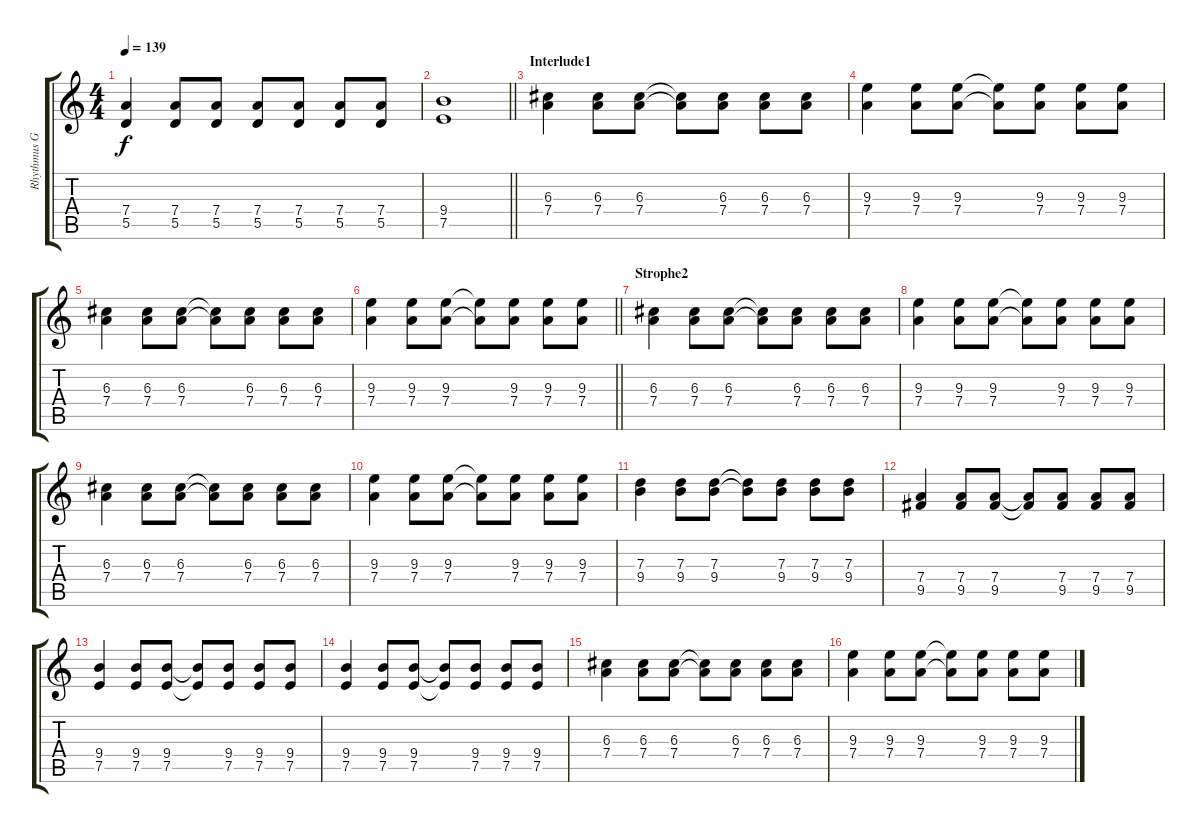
\track ("Rhythmus Gitarre" "Rhythmus G") {instrument electricguitarclean}
\staff {score tabs}
\tuning (E4 B3 G3 D3 A2 E2) {hide}
\ts (4 4)
\tempo 139
\clef g2
\ks c
(7.4 5.5).4{dy f} (7.4 5.5).8 (7.4 5.5).8 (7.4 5.5).8 (7.4 5.5).8 (7.4 5.5).8 (7.4 5.5).8 |
\barLineRight lightlight
(9.4 7.5).1 |
\section ("" "Interlude1")
(6.3 7.4).4 (6.3 7.4).8 (6.3 7.4).8 (6.3{t} 7.4{t}).8 (6.3 7.4).8 (6.3 7.4).8 (6.3 7.4).8 |
(9.3 7.4).4 (9.3 7.4).8 (9.3 7.4).8 (9.3{t} 7.4{t}).8 (9.3 7.4).8 (9.3 7.4).8 (9.3 7.4).8 |
(6.3 7.4).4 (6.3 7.4).8 (6.3 7.4).8 (6.3{t} 7.4{t}).8 (6.3 7.4).8 (6.3 7.4).8 (6.3 7.4).8 |
\barLineRight lightlight
(9.3 7.4).4 (9.3 7.4).8 (9.3 7.4).8 (9.3{t} 7.4{t}).8 (9.3 7.4).8 (9.3 7.4).8 (9.3 7.4).8 |
\section ("" "Strophe2")
(6.3 7.4).4 (6.3 7.4).8 (6.3 7.4).8 (6.3{t} 7.4{t}).8 (6.3 7.4).8 (6.3 7.4).8 (6.3 7.4).8 |
(9.3 7.4).4 (9.3 7.4).8 (9.3 7.4).8 (9.3{t} 7.4{t}).8 (9.3 7.4).8 (9.3 7.4).8 (9.3 7.4).8 |
(6.3 7.4).4 (6.3 7.4).8 (6.3 7.4).8 (6.3{t} 7.4{t}).8 (6.3 7.4).8 (6.3 7.4).8 (6.3 7.4).8 |
(9.3 7.4).4 (9.3 7.4).8 (9.3 7.4).8 (9.3{t} 7.4{t}).8 (9.3 7.4).8 (9.3 7.4).8 (9.3 7.4).8 |
(7.3 9.4).4 (7.3 9.4).8 (7.3 9.4).8 (7.3{t} 9.4{t}).8 (7.3 9.4).8 (7.3 9.4).8 (7.3 9.4).8 |
(7.4 9.5).4 (7.4 9.5).8 (7.4 9.5).8 (7.4{t} 9.5{t}).8 (7.4 9.5).8 (7.4 9.5).8 (7.4 9.5).8 |
(9.4 7.5).4 (9.4 7.5).8 (9.4 7.5).8 (9.4{t} 7.5{t}).8 (9.4 7.5).8 (9.4 7.5).8 (9.4 7.5).8 |
(9.4 7.5).4 (9.4 7.5).8 (9.4 7.5).8 (9.4{t} 7.5{t}).8 (9.4 7.5).8 (9.4 7.5).8 (9.4 7.5).8 |
(6.3 7.4).4 (6.3 7.4).8 (6.3 7.4).8 (6.3{t} 7.4{t}).8 (6.3 7.4).8 (6.3 7.4).8 (6.3 7.4).8 |
(9.3 7.4).4 (9.3 7.4).8 (9.3 7.4).8 (9.3{t} 7.4{t}).8 (9.3 7.4).8 (9.3 7.4).8 (9.3 7.4).8
